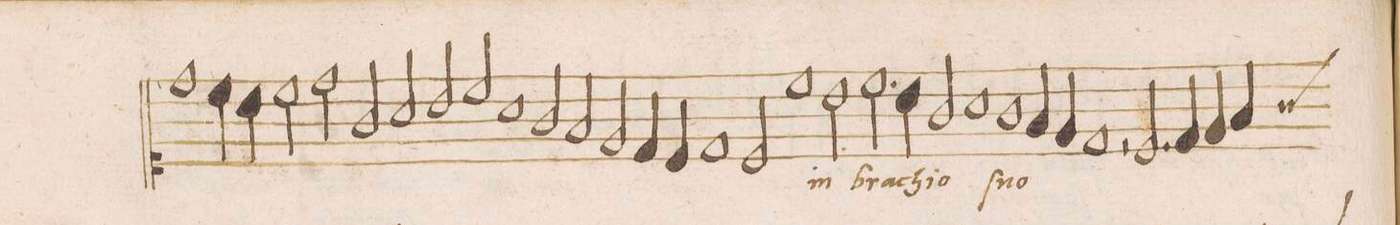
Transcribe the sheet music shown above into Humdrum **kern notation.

**kern	**text	**text
*I"DISCANTVS	*	*
*clefC1	*	*
*k[]	*	*
*met(0)	*	*
*M3/1	*	*
1dd\	.	.
=78	=78	=78
4cc\	.	.
4b\	.	.
2cc\	.	.
2dd\	.	.
2g/	.	.
2a/	.	.
=79	=79	=79
2b/	.	.
2cc/	.	.
1a	.	.
2g/	.	.
2f/	.	.
=80	=80	=80
2e/	.	.
4d/	.	.
4c/	.	.
1d	.	.
2c/	.	.
1cc\	.	.
=81	=81	=81
2b\	in	.
2.cc\	bra-	.
4b\	-chi-	.
2g/	-o	.
1a\	.	.
=82	=82	=82
1g	ſu-	.
4f/	-o	.
4e/	.	.
1d	.	.
=83	=83	=83
2r	.	.
2.c/	.	.
4d/	.	.
4e/	.	.
*custos:g	*	*
4f/	.	.
*-	*-	*-
